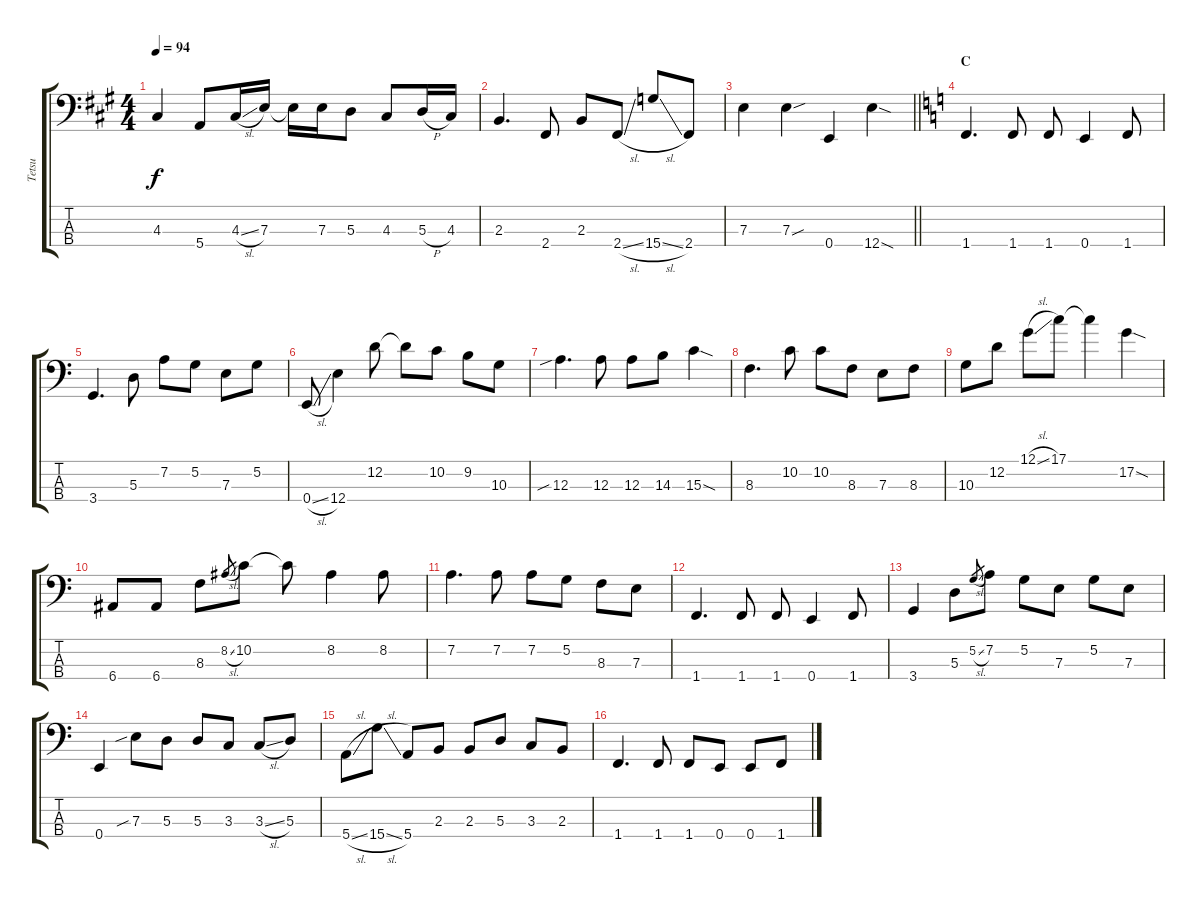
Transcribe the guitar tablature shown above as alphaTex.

\track ("Tetsu" "Tetsu") {instrument electricbasspick}
\staff {score tabs}
\tuning (G2 D2 A1 E1) {hide}
\ts (4 4)
\tempo 94
\clef f4
\ks a
4.3.4{dy f} 5.4.8 4.3{sl}.16 7.3.16 7.3{t}.16 7.3.16 5.3.8 4.3.8 5.3{h}.16 4.3.16 |
2.3.4{d} 2.4.8 2.3.8 2.4{sl}.8 15.4{sl}.8 2.4.8 |
\barLineRight lightlight
7.3.4 7.3{sou}.4 0.4.4 12.4{sod}.4 |
\section ("" "C")
\ks c
1.4.4{d} 1.4.8 1.4.8 0.4.4 1.4.8 |
3.4.4{d} 5.3.8 7.2.8 5.2.8 7.3.8 5.2.8 |
0.4{sl}.8 12.4.4 12.2.8 12.2{t}.8 10.2.8 9.2.8 10.3.8 |
12.3{sib}.4{d} 12.3.8 12.3.8 14.3.8 15.3{sod}.4 |
8.3.4{d} 10.2.8 10.2.8 8.3.8 7.3.8 8.3.8 |
10.3.8 12.2.8 12.1{sl}.8 17.1.8 17.1{t}.4 17.2{sod}.4 |
6.4.8 6.4.8 8.3.8 8.2{sl}.8{gr} 10.2.8 10.2{t}.8 8.2.4 8.2.8 |
7.2.4{d} 7.2.8 7.2.8 5.2.8 8.3.8 7.3.8 |
1.4.4{d} 1.4.8 1.4.8 0.4.4 1.4.8 |
3.4.4 5.3.8 5.2{sl}.8{gr} 7.2.8 5.2.8 7.3.8 5.2.8 7.3.8 |
0.4.4 7.3{sib}.8 5.3.8 5.3.8 3.3.8 3.3{sl}.8 5.3.8 |
5.4{sl}.8 15.4{sl}.8 5.4.8 2.3.8 2.3.8 5.3.8 3.3.8 2.3.8 |
1.4.4{d} 1.4.8 1.4.8 0.4.8 0.4.8 1.4.8
